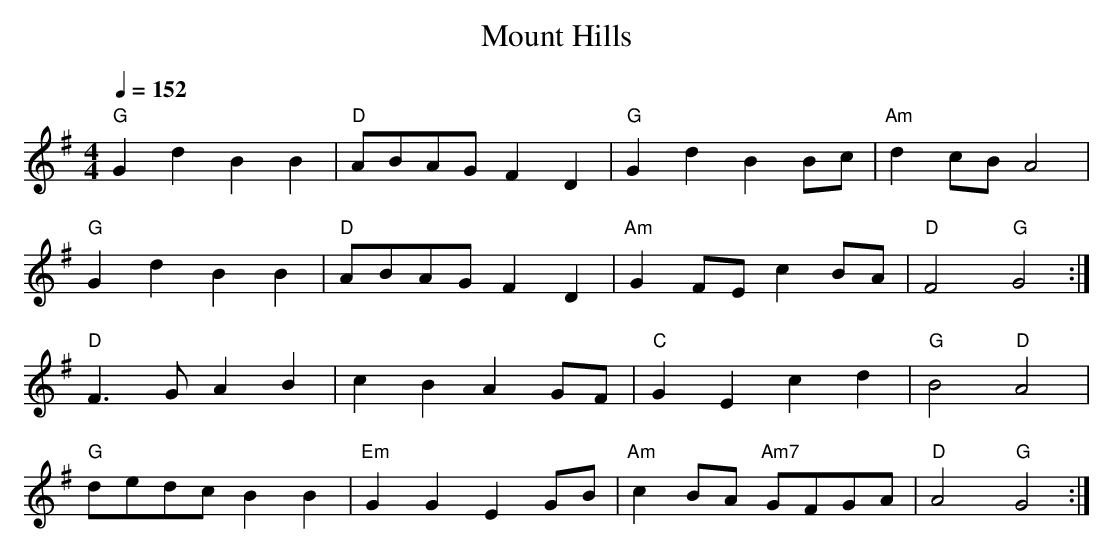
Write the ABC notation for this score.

X:1
T: Mount Hills
Q: 1/4=152
M: 4/4
L: 1/4
K: G
"G" G d B B | "D" A/B/A/G/ F D | "G" G d B B/c/ | "Am" d c/B/ A2 |
"G" G d B B | "D" A/B/A/G/ F D | "Am" G F/E/ c B/A/ | "D" F2 "G" G2 :|
"D" F>G A B | c B A G/F/ | "C" G E c d | "G" B2 "D" A2 |
"G" d/e/d/c/ B B | "Em" G G E G/B/ | "Am" c B/A/ "Am7" G/F/G/A/ | "D" A2 "G" G2 :|
